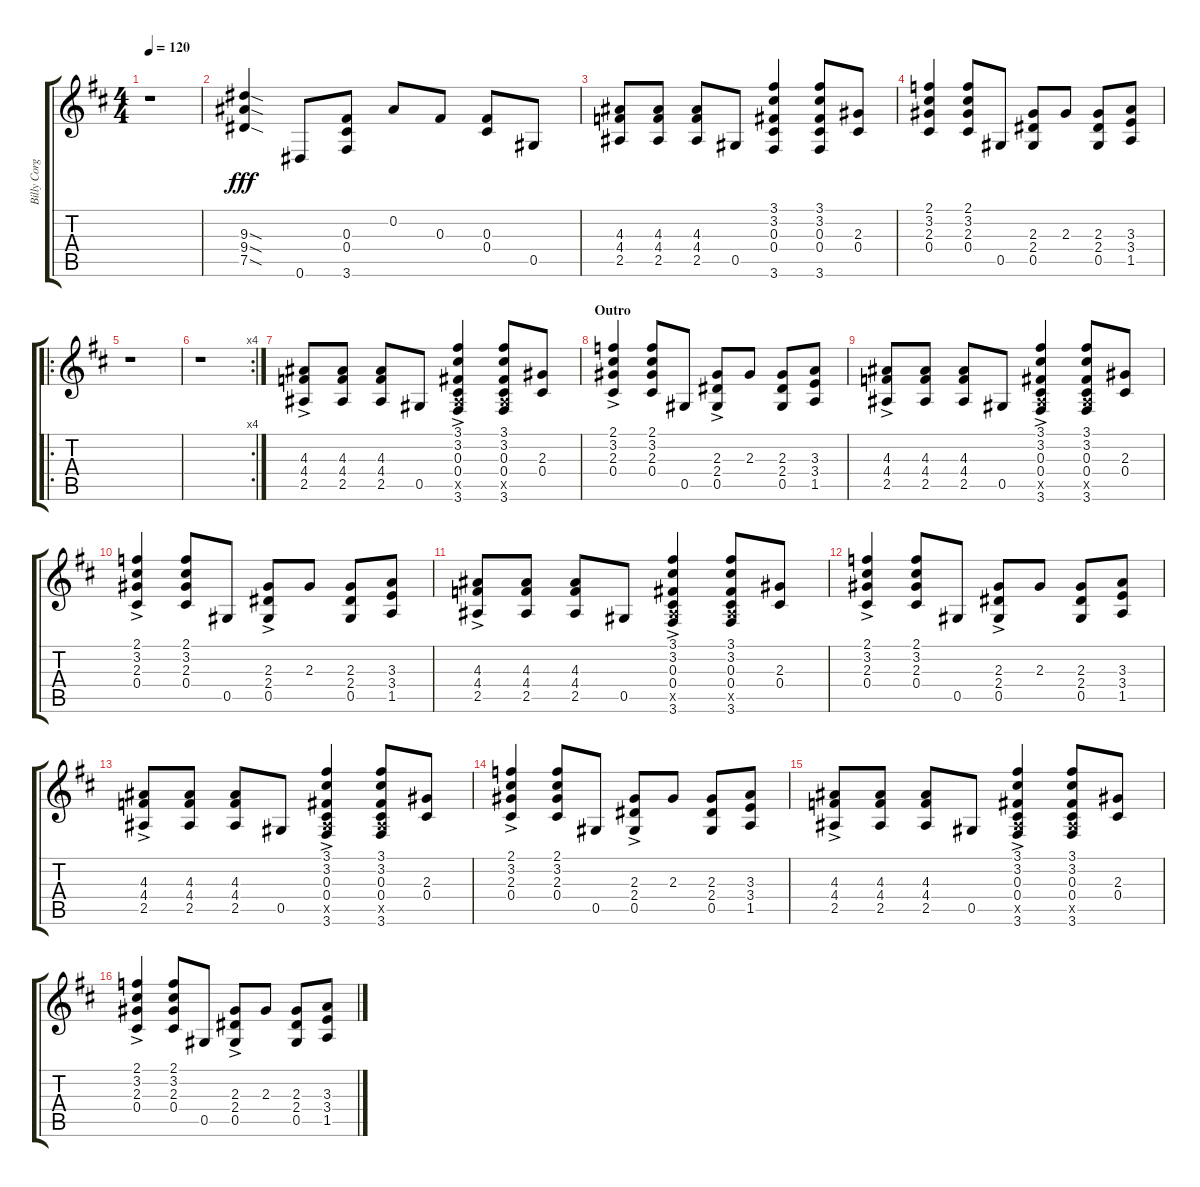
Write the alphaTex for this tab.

\track ("Billy Corgan" "Billy Corg") {instrument distortionguitar}
\staff {score tabs}
\tuning (Eb4 Bb3 Gb3 Db3 Ab2 Eb2) {hide}
\ts (4 4)
\tempo 120
\clef g2
\ks d
r.1{dy ff} |
(9.3{sod} 9.4{sod} 7.5{sod}).4{dy fff} 0.6.8 (0.3 0.4 3.6).8 0.2.8 0.3.8 (0.3 0.4).8 0.5.8 |
(4.3 4.4 2.5).8 (4.3 4.4 2.5).8 (4.3 4.4 2.5).8 0.5.8 (3.1 3.2 0.3 0.4 3.6).4 (3.1 3.2 0.3 0.4 3.6).8 (2.3 0.4).8 |
(2.1 3.2 2.3 0.4).4 (2.1 3.2 2.3 0.4).8 0.5.8 (2.3 2.4 0.5).8 2.3.8 (2.3 2.4 0.5).8 (3.3 3.4 1.5).8 |
\ro
r.1 |
\rc 4
r.1 |
(4.3{ac} 4.4{ac} 2.5{ac}).8 (4.3 4.4 2.5).8 (4.3 4.4 2.5).8 0.5.8 (3.1{ac} 3.2{ac} 0.3{ac} 0.4{ac} 2.5{ac x} 3.6{ac}).4 (3.1 3.2 0.3 0.4 2.5{x} 3.6).8 (2.3 0.4).8 |
\section ("" "Outro")
(2.1{ac} 3.2{ac} 2.3{ac} 0.4{ac}).4 (2.1 3.2 2.3 0.4).8 0.5.8 (2.3{ac} 2.4{ac} 0.5{ac}).8 2.3.8 (2.3 2.4 0.5).8 (3.3 3.4 1.5).8 |
(4.3{ac} 4.4{ac} 2.5{ac}).8 (4.3 4.4 2.5).8 (4.3 4.4 2.5).8 0.5.8 (3.1{ac} 3.2{ac} 0.3{ac} 0.4{ac} 2.5{ac x} 3.6{ac}).4 (3.1 3.2 0.3 0.4 2.5{x} 3.6).8 (2.3 0.4).8 |
(2.1{ac} 3.2{ac} 2.3{ac} 0.4{ac}).4 (2.1 3.2 2.3 0.4).8 0.5.8 (2.3{ac} 2.4{ac} 0.5{ac}).8 2.3.8 (2.3 2.4 0.5).8 (3.3 3.4 1.5).8 |
(4.3{ac} 4.4{ac} 2.5{ac}).8 (4.3 4.4 2.5).8 (4.3 4.4 2.5).8 0.5.8 (3.1{ac} 3.2{ac} 0.3{ac} 0.4{ac} 2.5{ac x} 3.6{ac}).4 (3.1 3.2 0.3 0.4 2.5{x} 3.6).8 (2.3 0.4).8 |
(2.1{ac} 3.2{ac} 2.3{ac} 0.4{ac}).4 (2.1 3.2 2.3 0.4).8 0.5.8 (2.3{ac} 2.4{ac} 0.5{ac}).8 2.3.8 (2.3 2.4 0.5).8 (3.3 3.4 1.5).8 |
(4.3{ac} 4.4{ac} 2.5{ac}).8 (4.3 4.4 2.5).8 (4.3 4.4 2.5).8 0.5.8 (3.1{ac} 3.2{ac} 0.3{ac} 0.4{ac} 2.5{ac x} 3.6{ac}).4 (3.1 3.2 0.3 0.4 2.5{x} 3.6).8 (2.3 0.4).8 |
(2.1{ac} 3.2{ac} 2.3{ac} 0.4{ac}).4 (2.1 3.2 2.3 0.4).8 0.5.8 (2.3{ac} 2.4{ac} 0.5{ac}).8 2.3.8 (2.3 2.4 0.5).8 (3.3 3.4 1.5).8 |
(4.3{ac} 4.4{ac} 2.5{ac}).8 (4.3 4.4 2.5).8 (4.3 4.4 2.5).8 0.5.8 (3.1{ac} 3.2{ac} 0.3{ac} 0.4{ac} 2.5{ac x} 3.6{ac}).4 (3.1 3.2 0.3 0.4 2.5{x} 3.6).8 (2.3 0.4).8 |
(2.1{ac} 3.2{ac} 2.3{ac} 0.4{ac}).4 (2.1 3.2 2.3 0.4).8 0.5.8 (2.3{ac} 2.4{ac} 0.5{ac}).8 2.3.8 (2.3 2.4 0.5).8 (3.3 3.4 1.5).8
